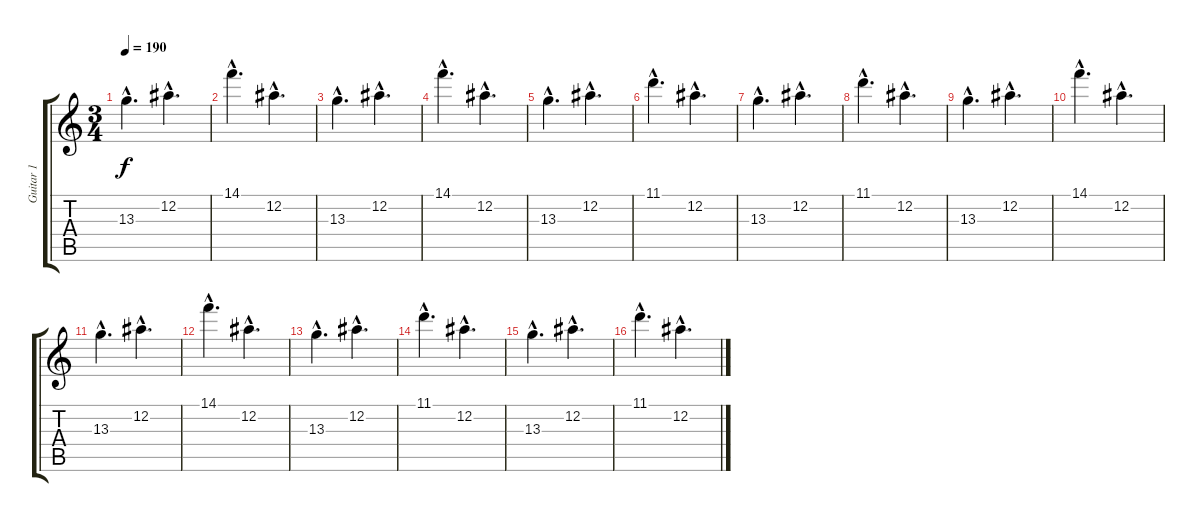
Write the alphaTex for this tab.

\track ("Guitar 1" "Guitar 1") {instrument electricguitarclean}
\staff {score tabs}
\tuning (Eb4 Bb3 Gb3 Db3 Ab2 Db2) {hide}
\ts (3 4)
\tempo 190
\clef g2
\ks c
13.3{hac}.4{d dy f} 12.2{hac}.4{d} |
14.1{hac}.4{d} 12.2{hac}.4{d} |
13.3{hac}.4{d} 12.2{hac}.4{d} |
14.1{hac}.4{d} 12.2{hac}.4{d} |
13.3{hac}.4{d} 12.2{hac}.4{d} |
11.1{hac}.4{d} 12.2{hac}.4{d} |
13.3{hac}.4{d} 12.2{hac}.4{d} |
11.1{hac}.4{d} 12.2{hac}.4{d} |
13.3{hac}.4{d} 12.2{hac}.4{d} |
14.1{hac}.4{d} 12.2{hac}.4{d} |
13.3{hac}.4{d} 12.2{hac}.4{d} |
14.1{hac}.4{d} 12.2{hac}.4{d} |
13.3{hac}.4{d} 12.2{hac}.4{d} |
11.1{hac}.4{d} 12.2{hac}.4{d} |
13.3{hac}.4{d} 12.2{hac}.4{d} |
11.1{hac}.4{d} 12.2{hac}.4{d}
